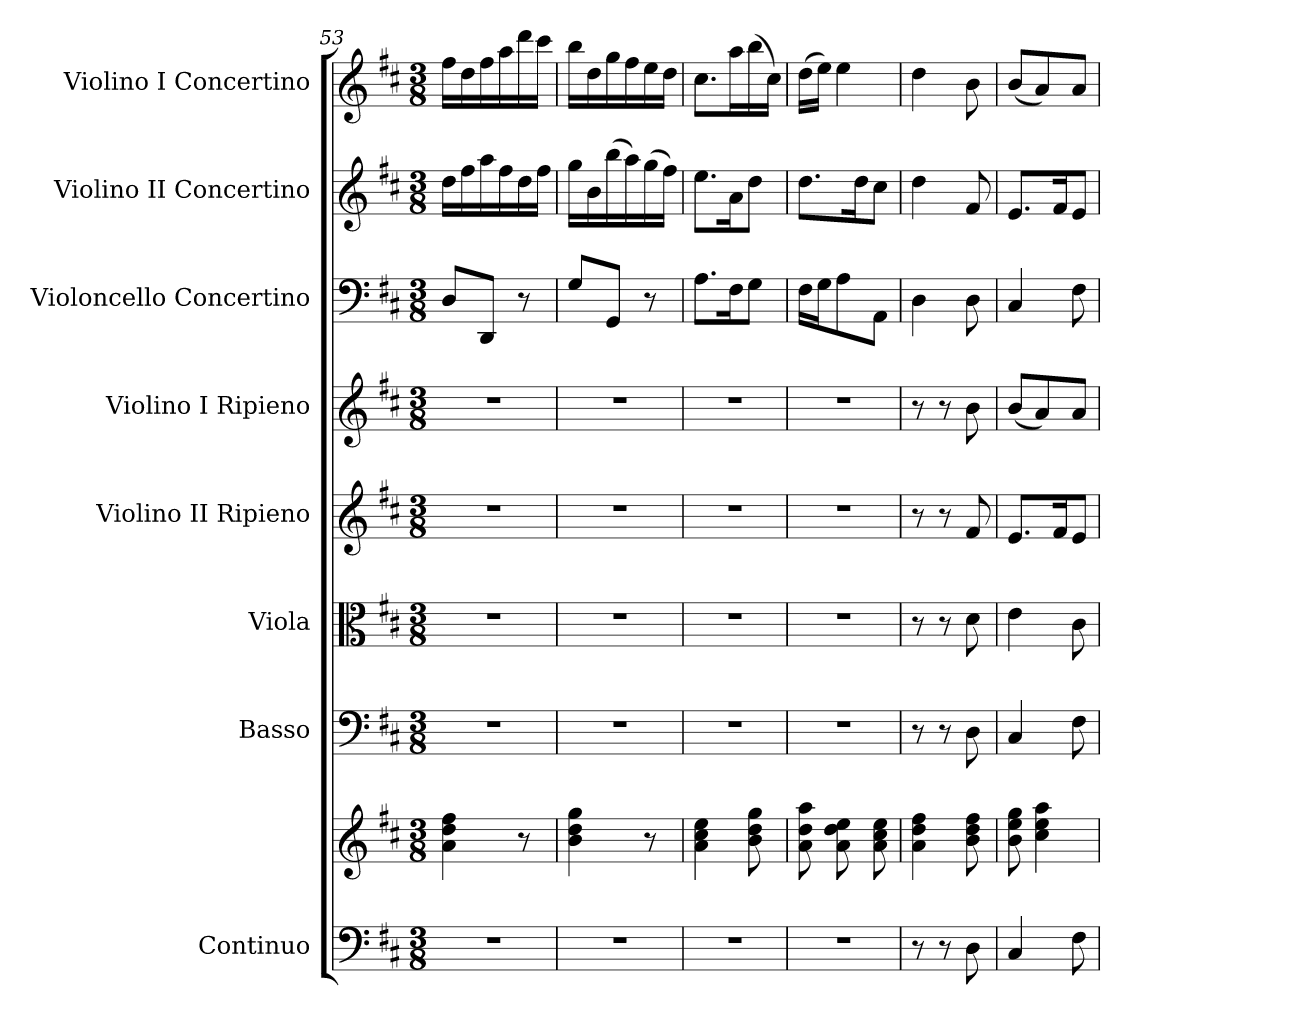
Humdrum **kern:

**kern	**kern	**kern	**kern	**kern	**kern	**kern	**kern	**kern
*part8	*part8	*part7	*part6	*part5	*part4	*part3	*part2	*part1
*staff9	*staff8	*staff7	*staff6	*staff5	*staff4	*staff3	*staff2	*staff1
*I"Continuo	*	*I"Basso	*I"Viola	*I"Violino II Ripieno	*I"Violino I Ripieno	*I"Violoncello Concertino	*I"Violino II Concertino	*I"Violino I Concertino
*	*	*	*	*	*	*I'Vc	*I'Vln	*I'Vln
*clefF4	*clefG2	*clefF4	*clefC3	*clefG2	*clefG2	*clefF4	*clefG2	*clefG2
*k[f#c#]	*k[f#c#]	*k[f#c#]	*k[f#c#]	*k[f#c#]	*k[f#c#]	*k[f#c#]	*k[f#c#]	*k[f#c#]
*M3/8	*M3/8	*M3/8	*M3/8	*M3/8	*M3/8	*M3/8	*M3/8	*M3/8
=53	=53	=53	=53	=53	=53	=53	=53	=53
4.r	4a\ 4dd\ 4ff#\	4.r	4.r	4.r	4.r	8D/L	16dd\LL	16ff#\LL
.	.	.	.	.	.	.	16ff#\	16dd\
.	.	.	.	.	.	8DD/J	16aa\	16ff#\
.	.	.	.	.	.	.	16ff#\	16aa\
.	8r	.	.	.	.	8r	16dd\	16ddd\
.	.	.	.	.	.	.	16ff#\JJ	16ccc#\JJ
!!LO:PB:g=z
=54	=54	=54	=54	=54	=54	=54	=54	=54
4.r	4b\ 4dd\ 4gg\	4.r	4.r	4.r	4.r	8G/L	16gg\LL	16bb\LL
.	.	.	.	.	.	.	16b\	16dd\
.	.	.	.	.	.	8GG/J	(>16bb\	16gg\
.	.	.	.	.	.	.	16aa\)	16ff#\
.	8r	.	.	.	.	8r	(>16gg\	16ee\
.	.	.	.	.	.	.	16ff#\JJ)	16dd\JJ
=55	=55	=55	=55	=55	=55	=55	=55	=55
4.r	4a\ 4cc#\ 4ee\	4.r	4.r	4.r	4.r	8.A\L	8.ee\L	8.cc#\L
.	.	.	.	.	.	16F#\K	16a\K	16aa\L
.	8b\ 8dd\ 8gg\	.	.	.	.	8G\J	8dd\J	(>16bb\
.	.	.	.	.	.	.	.	16cc#\JJ)
=56	=56	=56	=56	=56	=56	=56	=56	=56
4.r	8a\ 8dd\ 8aa\	4.r	4.r	4.r	4.r	16F#\LL	8.dd\L	(>16dd\LL
.	.	.	.	.	.	16G\J	.	16ee\JJ)
.	8a\ 8dd\ 8ee\	.	.	.	.	8A\	.	4ee\
.	.	.	.	.	.	.	16dd\K	.
.	8a\ 8cc#\ 8ee\	.	.	.	.	8AA\J	8cc#\J	.
=57	=57	=57	=57	=57	=57	=57	=57	=57
8r	4a\ 4dd\ 4ff#\	8r	8r	8r	8r	4D\	4dd\	4dd\
8r	.	8r	8r	8r	8r	.	.	.
8D\	8b\ 8dd\ 8ff#\	8D\	8d\	8f#/	8b\	8D\	8f#/	8b\
=58	=58	=58	=58	=58	=58	=58	=58	=58
4C#/	8b\ 8ee\ 8gg\	4C#/	4e\	8.e/L	(<8b/L	4C#/	8.e/L	(<8b/L
.	4cc#\ 4ee\ 4aa\	.	.	.	8a/)	.	.	8a/)
.	.	.	.	16f#/K	.	.	16f#/K	.
8F#\	.	8F#\	8c#\	8e/J	8a/J	8F#\	8e/J	8a/J
=	=	=	=	=	=	=	=	=
*-	*-	*-	*-	*-	*-	*-	*-	*-
